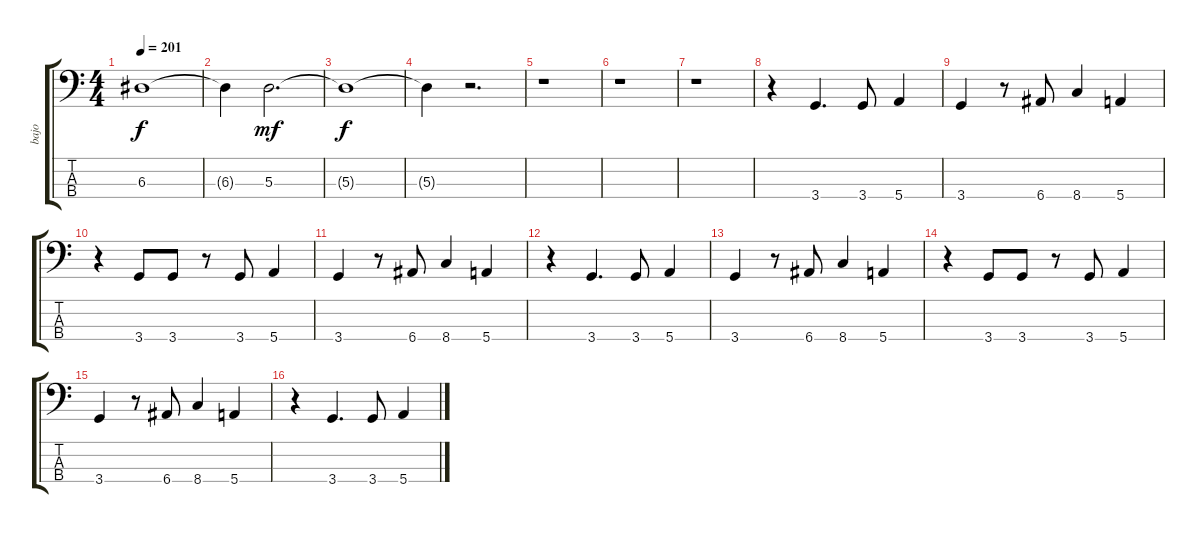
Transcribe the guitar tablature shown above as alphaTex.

\track ("bajo" "bajo") {solo instrument electricbassfinger}
\staff {score tabs}
\tuning (G2 D2 A1 E1) {hide}
\ts (4 4)
\tempo 201
\clef f4
\ks c
6.3{t}.1{dy f} |
6.3{t}.4 5.3.2{d dy mf} |
5.3{t}.1{dy f} |
5.3{t}.4 r.2{d} |
r.1 |
r.1 |
r.1 |
r.4 3.4.4{d} 3.4.8 5.4.4 |
3.4.4 r.8 6.4.8 8.4.4 5.4.4 |
r.4 3.4.8 3.4.8 r.8 3.4.8 5.4.4 |
3.4.4 r.8 6.4.8 8.4.4 5.4.4 |
r.4 3.4.4{d} 3.4.8 5.4.4 |
3.4.4 r.8 6.4.8 8.4.4 5.4.4 |
r.4 3.4.8 3.4.8 r.8 3.4.8 5.4.4 |
3.4.4 r.8 6.4.8 8.4.4 5.4.4 |
r.4 3.4.4{d} 3.4.8 5.4.4
